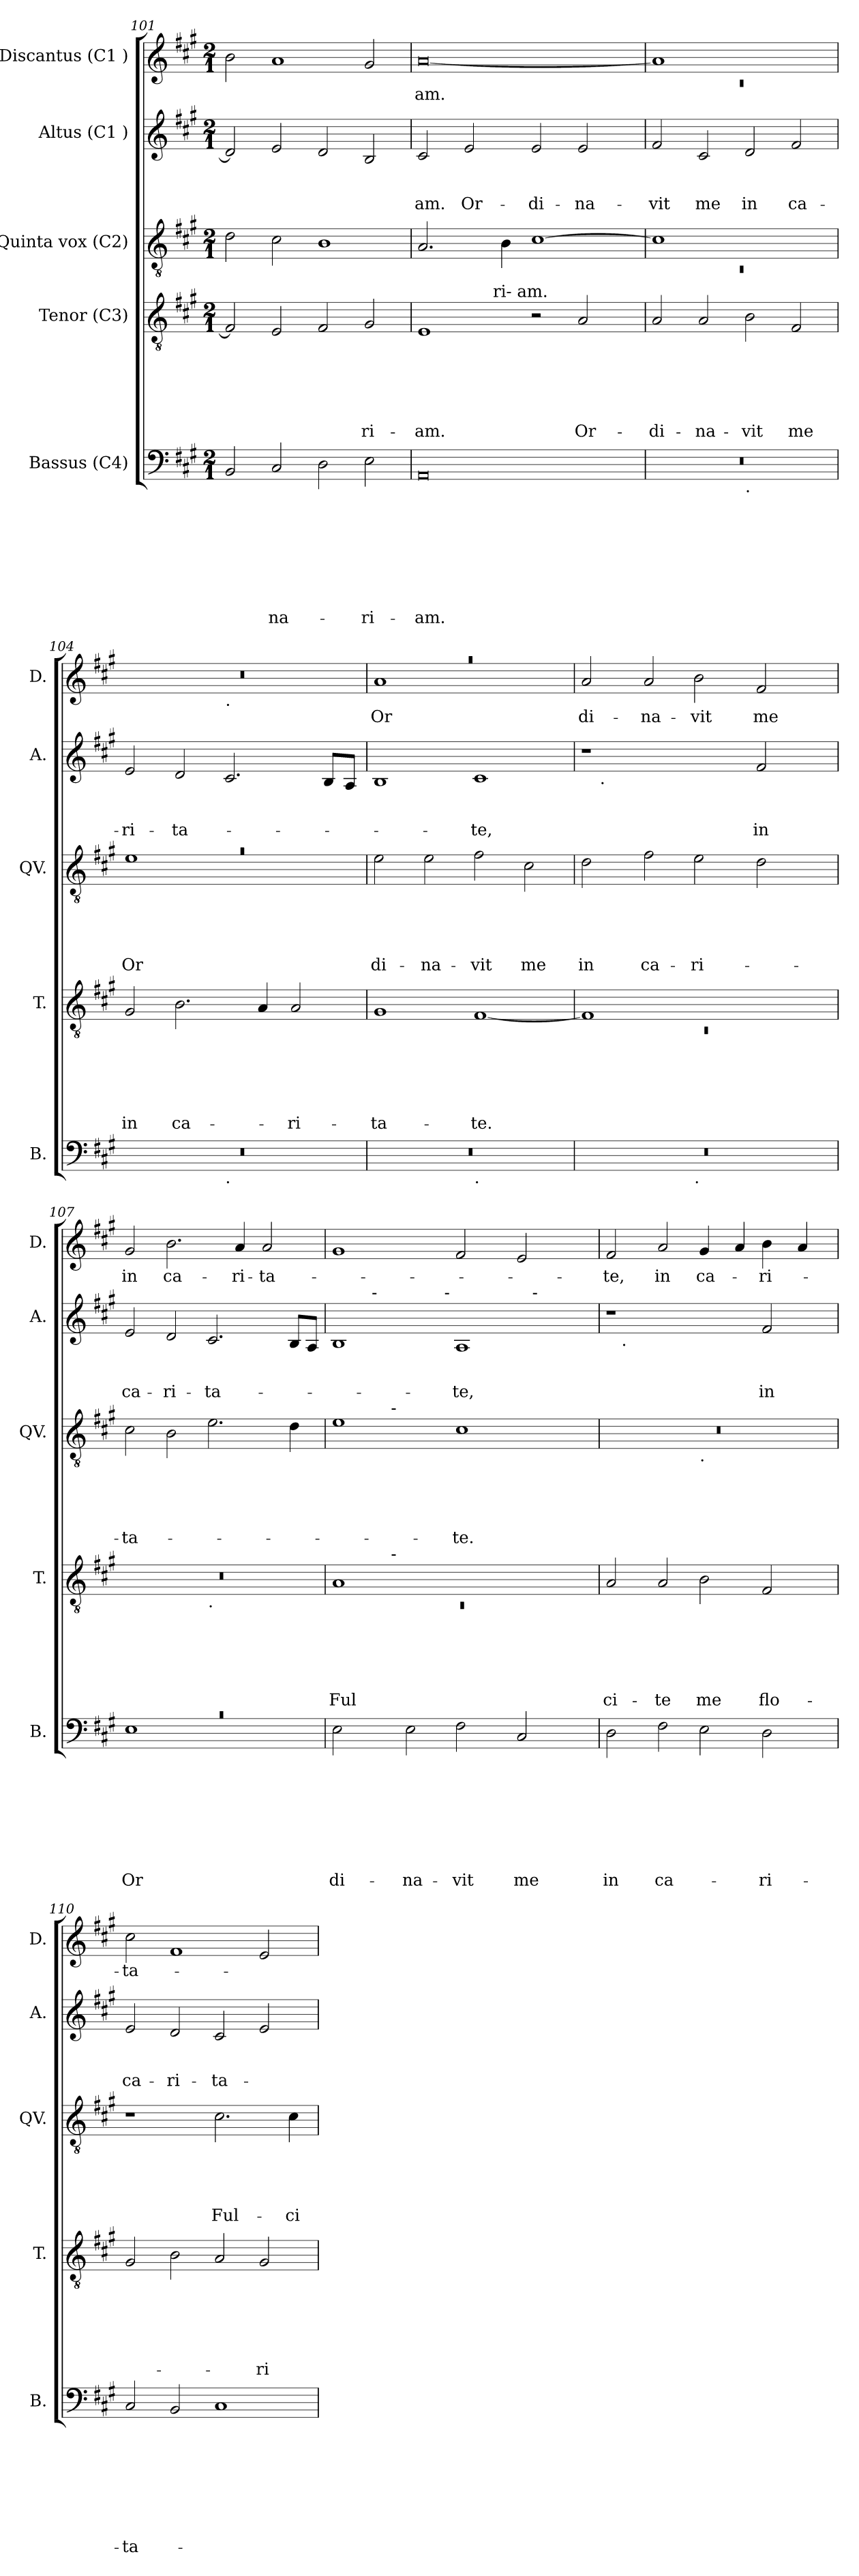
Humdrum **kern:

**kern	**text	**text	**text	**text	**text	**text	**text	**text	**kern	**text	**text	**text	**text	**text	**text	**kern	**text	**text	**text	**text	**text	**kern	**text	**text	**text	**kern	**text
*part5	*part5	*part5	*part5	*part5	*part5	*part5	*part5	*part5	*part4	*part4	*part4	*part4	*part4	*part4	*part4	*part3	*part3	*part3	*part3	*part3	*part3	*part2	*part2	*part2	*part2	*part1	*part1
*staff5	*staff5	*staff5	*staff5	*staff5	*staff5	*staff5	*staff5	*staff5	*staff4	*staff4	*staff4	*staff4	*staff4	*staff4	*staff4	*staff3	*staff3	*staff3	*staff3	*staff3	*staff3	*staff2	*staff2	*staff2	*staff2	*staff1	*staff1
*I"Bassus (C4)	*	*	*	*	*	*	*	*	*I"Tenor (C3)	*	*	*	*	*	*	*I"Quinta vox (C2)	*	*	*	*	*	*I"Altus (C1 )	*	*	*	*I"Discantus (C1 )	*
*I'B.	*	*	*	*	*	*	*	*	*I'T.	*	*	*	*	*	*	*I'QV.	*	*	*	*	*	*I'A.	*	*	*	*I'D.	*
*clefF4	*	*	*	*	*	*	*	*	*clefGv2	*	*	*	*	*	*	*clefGv2	*	*	*	*	*	*clefG2	*	*	*	*clefG2	*
*k[f#c#g#]	*	*	*	*	*	*	*	*	*k[f#c#g#]	*	*	*	*	*	*	*k[f#c#g#]	*	*	*	*	*	*k[f#c#g#]	*	*	*	*k[f#c#g#]	*
*A:	*	*	*	*	*	*	*	*	*A:	*	*	*	*	*	*	*A:	*	*	*	*	*	*A:	*	*	*	*A:	*
*M2/1	*	*	*	*	*	*	*	*	*M2/1	*	*	*	*	*	*	*M2/1	*	*	*	*	*	*M2/1	*	*	*	*M2/1	*
=101	=101	=101	=101	=101	=101	=101	=101	=101	=101	=101	=101	=101	=101	=101	=101	=101	=101	=101	=101	=101	=101	=101	=101	=101	=101	=101	=101
2BB/	.	.	.	.	.	.	.	.	2F#/]	.	.	.	.	.	.	2d\	.	.	.	.	.	2d/]	.	.	.	2b\	.
!	!	!	!	!	!	!	!	!LO:LY:b	!	!	!	!	!	!	!	!	!	!	!	!	!	!	!	!	!	!	!
2C#/	.	.	.	.	.	.	.	-na-	2E/	.	.	.	.	.	.	2c#\	.	.	.	.	.	2e/	.	.	.	1a	.
2D\	.	.	.	.	.	.	.	.	2F#/	.	.	.	.	.	.	1B	.	.	.	.	.	2d/	.	.	.	.	.
!	!	!	!	!	!	!	!	!LO:LY:b	!	!	!	!	!	!	!LO:LY:b	!	!	!	!	!	!	!	!	!	!	!	!
2E\	.	.	.	.	.	.	.	-ri-	2G#/	.	.	.	.	.	-ri-	.	.	.	.	.	.	2B/	.	.	.	2g#/	.
=102	=102	=102	=102	=102	=102	=102	=102	=102	=102	=102	=102	=102	=102	=102	=102	=102	=102	=102	=102	=102	=102	=102	=102	=102	=102	=102	=102
!	!	!	!	!	!	!	!	!LO:LY:b	!	!	!	!	!	!	!LO:LY:b	!	!	!	!	!	!	!	!	!	!LO:LY:b	!	!LO:LY:b
*	*	*	*	*	*	*	*	*	*^	*	*	*	*	*	*	*	*	*	*	*	*	*	*	*	*	*	*
0AA	.	.	.	.	.	.	.	-am.	1E	2ryy	.	.	.	.	.	-am.	2.A/	.	.	.	.	.	2c#/	.	.	-am.	[<0a	-am.
!	!	!	!	!	!	!	!	!	!	!	!	!	!	!	!	!	!	!	!	!	!	!	!	!	!	!LO:LY:b	!	!
.	.	.	.	.	.	.	.	.	.	8..ryy	.	.	.	.	.	.	.	.	.	.	.	.	2e/	.	.	Or-	.	.
!	!	!	!	!	!	!	!	!	!	!LO:TX:a:t=ri- am.	!	!	!	!	!	!	!	!	!	!	!	!	!	!	!	!	!	!
.	.	.	.	.	.	.	.	.	.	1ryy	.	.	.	.	.	.	.	.	.	.	.	.	.	.	.	.	.	.
.	.	.	.	.	.	.	.	.	.	.	.	.	.	.	.	.	4B\	.	.	.	.	.	.	.	.	.	.	.
!	!	!	!	!	!	!	!	!	!	!	!	!	!	!	!	!	!	!	!	!	!	!	!	!	!	!LO:LY:b	!	!
.	.	.	.	.	.	.	.	.	2r	.	.	.	.	.	.	.	[>1c#	.	.	.	.	.	2e/	.	.	-di-	.	.
!	!	!	!	!	!	!	!	!	!	!	!	!	!	!	!	!LO:LY:b	!	!	!	!	!	!	!	!	!	!LO:LY:b	!	!
.	.	.	.	.	.	.	.	.	2A/	.	.	.	.	.	.	Or-	.	.	.	.	.	.	2e/	.	.	-na-	.	.
.	.	.	.	.	.	.	.	.	.	4ryy	.	.	.	.	.	.	.	.	.	.	.	.	.	.	.	.	.	.
.	.	.	.	.	.	.	.	.	.	32ryy	.	.	.	.	.	.	.	.	.	.	.	.	.	.	.	.	.	.
=103	=103	=103	=103	=103	=103	=103	=103	=103	=103	=103	=103	=103	=103	=103	=103	=103	=103	=103	=103	=103	=103	=103	=103	=103	=103	=103	=103	=103
*	*	*	*	*	*	*	*	*	*	*	*	*	*	*	*	*	*^	*	*	*	*	*	*	*	*	*	*^	*
!	!	!	!	!	!	!	!	!	!	!	!	!	!	!	!	!LO:LY:b	!	!LO:N:vis=1	!	!	!	!	!	!	!	!	!LO:LY:b	!	!LO:N:vis=1	!
*^	*	*	*	*	*	*	*	*	*v	*v	*	*	*	*	*	*	*	*	*	*	*	*	*	*	*	*	*	*	*	*
0r	1ryy	.	.	.	.	.	.	.	.	2A/	.	.	.	.	.	-di-	1c#]	0rC	.	.	.	.	.	2f#/	.	.	-vit	1a]	0rc	.
!	!	!	!	!	!	!	!	!	!	!	!	!	!	!	!	!LO:LY:b	!	!	!	!	!	!	!	!	!	!	!LO:LY:b	!	!	!
.	.	.	.	.	.	.	.	.	.	2A/	.	.	.	.	.	-na-	.	.	.	.	.	.	.	2c#/	.	.	me	.	.	.
!	!LO:TX:b:t=.	!	!	!	!	!	!	!	!	!	!	!	!	!	!	!	!	!	!	!	!	!	!	!	!	!	!	!	!	!
!	!	!	!	!	!	!	!	!	!	!	!	!	!	!	!	!LO:LY:b	!	!	!	!	!	!	!	!	!	!	!LO:LY:b	!	!	!
.	1ryy	.	.	.	.	.	.	.	.	2B\	.	.	.	.	.	-vit	1ryy	.	.	.	.	.	.	2d/	.	.	in	1ryy	.	.
!	!	!	!	!	!	!	!	!	!	!	!	!	!	!	!	!LO:LY:b	!	!	!	!	!	!	!	!	!	!	!LO:LY:b	!	!	!
.	.	.	.	.	.	.	.	.	.	2F#/	.	.	.	.	.	me	.	.	.	.	.	.	.	2f#/	.	.	ca-	.	.	.
!!LO:LB:g=z	!!
=104	=104	=104	=104	=104	=104	=104	=104	=104	=104	=104	=104	=104	=104	=104	=104	=104	=104	=104	=104	=104	=104	=104	=104	=104	=104	=104	=104	=104	=104	=104
!	!	!	!	!	!	!	!	!	!	!	!	!	!	!	!	!LO:LY:b	!LO:N:vis=1	!	!	!	!	!	!LO:LY:b	!	!	!	!LO:LY:b	!	!	!
0r	1ryy	.	.	.	.	.	.	.	.	2G#/	.	.	.	.	.	in	0ra	1e	.	.	.	.	-Or-	2e/	.	.	-ri-	0r	1ryy	.
!	!	!	!	!	!	!	!	!	!	!	!	!	!	!	!	!LO:LY:b	!	!	!	!	!	!	!	!	!	!	!LO:LY:b	!	!	!
.	.	.	.	.	.	.	.	.	.	2.B\	.	.	.	.	.	ca-	.	.	.	.	.	.	.	2d/	.	.	-ta-	.	.	.
!	!	!	!	!	!	!	!	!	!	!	!	!	!	!	!	!	!	!	!	!	!	!	!	!	!	!	!	!	!LO:TX:b:t=.	!
!	!LO:TX:b:t=.	!	!	!	!	!	!	!	!	!	!	!	!	!	!	!	!	!	!	!	!	!	!	!	!	!	!	!	!	!
.	1ryy	.	.	.	.	.	.	.	.	.	.	.	.	.	.	.	.	1ryy	.	.	.	.	.	2.c#/	.	.	.	.	1ryy	.
.	.	.	.	.	.	.	.	.	.	4A/	.	.	.	.	.	.	.	.	.	.	.	.	.	.	.	.	.	.	.	.
!	!	!	!	!	!	!	!	!	!	!	!	!	!	!	!	!LO:LY:b	!	!	!	!	!	!	!	!	!	!	!	!	!	!
.	.	.	.	.	.	.	.	.	.	2A/	.	.	.	.	.	-ri-	.	.	.	.	.	.	.	.	.	.	.	.	.	.
.	.	.	.	.	.	.	.	.	.	.	.	.	.	.	.	.	.	.	.	.	.	.	.	8B/L	.	.	.	.	.	.
.	.	.	.	.	.	.	.	.	.	.	.	.	.	.	.	.	.	.	.	.	.	.	.	8A/J	.	.	.	.	.	.
*	*	*	*	*	*	*	*	*	*	*	*	*	*	*	*	*	*v	*v	*	*	*	*	*	*	*	*	*	*	*	*
=105	=105	=105	=105	=105	=105	=105	=105	=105	=105	=105	=105	=105	=105	=105	=105	=105	=105	=105	=105	=105	=105	=105	=105	=105	=105	=105	=105	=105	=105
!	!	!	!	!	!	!	!	!	!	!	!	!	!	!	!	!LO:LY:b	!	!	!	!	!	!LO:LY:b	!	!	!	!	!LO:N:vis=1	!	!LO:LY:b
0r	1ryy	.	.	.	.	.	.	.	.	1G#	.	.	.	.	.	-ta-	2e\	.	.	.	.	-di-	1B	.	.	.	0raa	1a	Or-
!	!	!	!	!	!	!	!	!	!	!	!	!	!	!	!	!	!	!	!	!	!	!LO:LY:b	!	!	!	!	!	!	!
.	.	.	.	.	.	.	.	.	.	.	.	.	.	.	.	.	2e\	.	.	.	.	-na-	.	.	.	.	.	.	.
!	!LO:TX:b:t=.	!	!	!	!	!	!	!	!	!	!	!	!	!	!	!	!	!	!	!	!	!	!	!	!	!	!	!	!
!	!	!	!	!	!	!	!	!	!	!	!	!	!	!	!	!LO:LY:b	!	!	!	!	!	!LO:LY:b	!	!	!	!LO:LY:b	!	!	!
.	1ryy	.	.	.	.	.	.	.	.	[<1F#	.	.	.	.	.	-te.	2f#\	.	.	.	.	-vit	1c#	.	.	-te,	.	1ryy	.
!	!	!	!	!	!	!	!	!	!	!	!	!	!	!	!	!	!	!	!	!	!	!LO:LY:b	!	!	!	!	!	!	!
.	.	.	.	.	.	.	.	.	.	.	.	.	.	.	.	.	2c#\	.	.	.	.	me	.	.	.	.	.	.	.
*	*	*	*	*	*	*	*	*	*	*	*	*	*	*	*	*	*	*	*	*	*	*	*	*	*	*	*v	*v	*
=106	=106	=106	=106	=106	=106	=106	=106	=106	=106	=106	=106	=106	=106	=106	=106	=106	=106	=106	=106	=106	=106	=106	=106	=106	=106	=106	=106	=106
*	*	*	*	*	*	*	*	*	*	*^	*	*	*	*	*	*	*	*	*	*	*	*	*	*	*	*	*	*
!	!	!	!	!	!	!	!	!	!	!	!LO:N:vis=1	!	!	!	!	!	!	!	!	!	!	!	!LO:LY:b	!	!	!	!	!	!LO:LY:b
*	*	*	*	*	*	*	*	*	*	*	*	*	*	*	*	*	*	*	*	*	*	*	*	*^	*	*	*	*	*
0r	1ryy	.	.	.	.	.	.	.	.	1F#]	0rC	.	.	.	.	.	.	2d\	.	.	.	.	in	1r	16.ryy	.	.	.	2a/	-di-
!	!	!	!	!	!	!	!	!	!	!	!	!	!	!	!	!	!	!	!	!	!	!	!	!	!LO:TX:b:t=.	!	!	!	!	!
.	.	.	.	.	.	.	.	.	.	.	.	.	.	.	.	.	.	.	.	.	.	.	.	.	1ryy	.	.	.	.	.
!	!	!	!	!	!	!	!	!	!	!	!	!	!	!	!	!	!	!	!	!	!	!	!LO:LY:b	!	!	!	!	!	!	!LO:LY:b
.	.	.	.	.	.	.	.	.	.	.	.	.	.	.	.	.	.	2f#\	.	.	.	.	ca-	.	.	.	.	.	2a/	-na-
!	!LO:TX:b:t=.	!	!	!	!	!	!	!	!	!	!	!	!	!	!	!	!	!	!	!	!	!	!	!	!	!	!	!	!	!
!	!	!	!	!	!	!	!	!	!	!	!	!	!	!	!	!	!	!	!	!	!	!	!LO:LY:b	!	!	!	!	!	!	!LO:LY:b
.	1ryy	.	.	.	.	.	.	.	.	1ryy	.	.	.	.	.	.	.	2e\	.	.	.	.	-ri-	2ryy	.	.	.	.	2b\	-vit
.	.	.	.	.	.	.	.	.	.	.	.	.	.	.	.	.	.	.	.	.	.	.	.	.	2ryy	.	.	.	.	.
!	!	!	!	!	!	!	!	!	!	!	!	!	!	!	!	!	!	!	!	!	!	!	!	!	!	!	!	!LO:LY:b	!	!LO:LY:b
.	.	.	.	.	.	.	.	.	.	.	.	.	.	.	.	.	.	2d\	.	.	.	.	.	2f#/	.	.	.	in	2f#/	me
.	.	.	.	.	.	.	.	.	.	.	.	.	.	.	.	.	.	.	.	.	.	.	.	.	4ryy	.	.	.	.	.
.	.	.	.	.	.	.	.	.	.	.	.	.	.	.	.	.	.	.	.	.	.	.	.	.	8ryy	.	.	.	.	.
.	.	.	.	.	.	.	.	.	.	.	.	.	.	.	.	.	.	.	.	.	.	.	.	.	32ryy	.	.	.	.	.
=107	=107	=107	=107	=107	=107	=107	=107	=107	=107	=107	=107	=107	=107	=107	=107	=107	=107	=107	=107	=107	=107	=107	=107	=107	=107	=107	=107	=107	=107	=107
!LO:N:vis=1	!	!	!	!	!	!	!	!	!LO:LY:b	!	!	!	!	!	!	!	!	!	!	!	!	!	!LO:LY:b	!	!	!	!	!LO:LY:b	!	!LO:LY:b
*	*	*	*	*	*	*	*	*	*	*	*	*	*	*	*	*	*	*	*	*	*	*	*	*v	*v	*	*	*	*	*
0rc	1E	.	.	.	.	.	.	.	Or-	0r	1ryy	.	.	.	.	.	.	2c#\	.	.	.	.	-ta-	2e/	.	.	ca-	2g#/	in
!	!	!	!	!	!	!	!	!	!	!	!	!	!	!	!	!	!	!	!	!	!	!	!	!	!	!	!LO:LY:b	!	!LO:LY:b
.	.	.	.	.	.	.	.	.	.	.	.	.	.	.	.	.	.	2B\	.	.	.	.	.	2d/	.	.	-ri-	2.b\	ca-
!	!	!	!	!	!	!	!	!	!	!	!LO:TX:b:t=.	!	!	!	!	!	!	!	!	!	!	!	!	!	!	!	!	!	!
!	!	!	!	!	!	!	!	!	!	!	!	!	!	!	!	!	!	!	!	!	!	!	!	!	!	!	!LO:LY:b	!	!
.	1ryy	.	.	.	.	.	.	.	.	.	1ryy	.	.	.	.	.	.	2.e\	.	.	.	.	.	2.c#/	.	.	-ta-	.	.
!	!	!	!	!	!	!	!	!	!	!	!	!	!	!	!	!	!	!	!	!	!	!	!	!	!	!	!	!	!LO:LY:b
.	.	.	.	.	.	.	.	.	.	.	.	.	.	.	.	.	.	.	.	.	.	.	.	.	.	.	.	4a/	-ri-
!	!	!	!	!	!	!	!	!	!	!	!	!	!	!	!	!	!	!	!	!	!	!	!	!	!	!	!	!	!LO:LY:b
.	.	.	.	.	.	.	.	.	.	.	.	.	.	.	.	.	.	.	.	.	.	.	.	.	.	.	.	2a/	-ta-
.	.	.	.	.	.	.	.	.	.	.	.	.	.	.	.	.	.	4d\	.	.	.	.	.	8B/L	.	.	.	.	.
.	.	.	.	.	.	.	.	.	.	.	.	.	.	.	.	.	.	.	.	.	.	.	.	8A/J	.	.	.	.	.
*v	*v	*	*	*	*	*	*	*	*	*	*	*	*	*	*	*	*	*	*	*	*	*	*	*	*	*	*	*	*
!!LO:LB:g=z
=108	=108	=108	=108	=108	=108	=108	=108	=108	=108	=108	=108	=108	=108	=108	=108	=108	=108	=108	=108	=108	=108	=108	=108	=108	=108	=108	=108	=108
!	!	!	!	!	!	!	!	!LO:LY:b	!	!LO:N:vis=1	!	!	!	!	!	!LO:LY:b	!	!	!	!	!	!	!	!	!	!	!	!
*	*	*	*	*	*	*	*	*	*	*^	*	*	*	*	*	*	*^	*	*	*	*	*	*^	*	*	*	*	*
*	*	*	*	*	*	*	*	*	*	*	*	*	*	*	*	*	*	*	*	*	*	*	*	*	*	*^	*	*	*	*	*
*	*	*	*	*	*	*	*	*	*	*	*	*	*	*	*	*	*	*	*	*	*	*	*	*	*	*	*^	*	*	*	*	*
2E\	.	.	.	.	.	.	.	-di-	4ryy	0rC	1A	.	.	.	.	.	Ful-	1e	4ryy	.	.	.	.	.	1B	4ryy	2...ryy	1ryy	.	.	.	1g#	.
.	.	.	.	.	.	.	.	.	8ryy	.	.	.	.	.	.	.	.	.	8ryy	.	.	.	.	.	.	16ryy	.	.	.	.	.	.	.
!	!	!	!	!	!	!	!	!	!	!	!	!	!	!	!	!	!	!	!	!	!	!	!	!	!	!LO:TX:a:t=-	!	!	!	!	!	!	!
.	.	.	.	.	.	.	.	.	.	.	.	.	.	.	.	.	.	.	.	.	.	.	.	.	.	1ryy	.	.	.	.	.	.	.
.	.	.	.	.	.	.	.	.	32ryy	.	.	.	.	.	.	.	.	.	32ryy	.	.	.	.	.	.	.	.	.	.	.	.	.	.
!	!	!	!	!	!	!	!	!	!	!	!	!	!	!	!	!	!	!	!LO:TX:a:t=-	!	!	!	!	!	!	!	!	!	!	!	!	!	!
!	!	!	!	!	!	!	!	!	!LO:TX:a:t=-	!	!	!	!	!	!	!	!	!	!	!	!	!	!	!	!	!	!	!	!	!	!	!	!
.	.	.	.	.	.	.	.	.	1ryy	.	.	.	.	.	.	.	.	.	1ryy	.	.	.	.	.	.	.	.	.	.	.	.	.	.
!	!	!	!	!	!	!	!	!LO:LY:b	!	!	!	!	!	!	!	!	!	!	!	!	!	!	!	!	!	!	!	!	!	!	!	!	!
2E\	.	.	.	.	.	.	.	-na-	.	.	.	.	.	.	.	.	.	.	.	.	.	.	.	.	.	.	.	.	.	.	.	.	.
!	!	!	!	!	!	!	!	!	!	!	!	!	!	!	!	!	!	!	!	!	!	!	!	!	!	!	!LO:TX:a:t=-	!	!	!	!	!	!
.	.	.	.	.	.	.	.	.	.	.	.	.	.	.	.	.	.	.	.	.	.	.	.	.	.	.	1ryy	.	.	.	.	.	.
!	!	!	!	!	!	!	!	!LO:LY:b	!	!	!	!	!	!	!	!	!	!	!	!	!	!	!	!LO:LY:b	!	!	!	!	!	!	!LO:LY:b	!	!
2F#\	.	.	.	.	.	.	.	-vit	.	.	1ryy	.	.	.	.	.	.	1c#	.	.	.	.	.	-te.	1A	.	.	2ryy	.	.	-te,	2f#/	.
.	.	.	.	.	.	.	.	.	.	.	.	.	.	.	.	.	.	.	.	.	.	.	.	.	.	2ryy	.	.	.	.	.	.	.
.	.	.	.	.	.	.	.	.	2ryy	.	.	.	.	.	.	.	.	.	2ryy	.	.	.	.	.	.	.	.	.	.	.	.	.	.
!	!	!	!	!	!	!	!	!LO:LY:b	!	!	!	!	!	!	!	!	!	!	!	!	!	!	!	!	!	!	!	!	!	!	!	!	!
2C#/	.	.	.	.	.	.	.	me	.	.	.	.	.	.	.	.	.	.	.	.	.	.	.	.	.	.	.	16.ryy	.	.	.	2e/	.
!	!	!	!	!	!	!	!	!	!	!	!	!	!	!	!	!	!	!	!	!	!	!	!	!	!	!	!	!LO:TX:a:t=-	!	!	!	!	!
.	.	.	.	.	.	.	.	.	.	.	.	.	.	.	.	.	.	.	.	.	.	.	.	.	.	.	.	4ryy	.	.	.	.	.
.	.	.	.	.	.	.	.	.	.	.	.	.	.	.	.	.	.	.	.	.	.	.	.	.	.	8.ryy	.	.	.	.	.	.	.
.	.	.	.	.	.	.	.	.	.	.	.	.	.	.	.	.	.	.	.	.	.	.	.	.	.	.	.	8ryy	.	.	.	.	.
.	.	.	.	.	.	.	.	.	16.ryy	.	.	.	.	.	.	.	.	.	16.ryy	.	.	.	.	.	.	.	.	.	.	.	.	.	.
.	.	.	.	.	.	.	.	.	.	.	.	.	.	.	.	.	.	.	.	.	.	.	.	.	.	.	16ryy	.	.	.	.	.	.
.	.	.	.	.	.	.	.	.	.	.	.	.	.	.	.	.	.	.	.	.	.	.	.	.	.	.	.	32ryy	.	.	.	.	.
=109	=109	=109	=109	=109	=109	=109	=109	=109	=109	=109	=109	=109	=109	=109	=109	=109	=109	=109	=109	=109	=109	=109	=109	=109	=109	=109	=109	=109	=109	=109	=109	=109	=109
!	!	!	!	!	!	!	!	!LO:LY:b	!	!	!	!	!	!	!	!	!LO:LY:b	!	!	!	!	!	!	!	!	!	!	!	!	!	!	!	!LO:LY:b
*	*	*	*	*	*	*	*	*	*v	*v	*v	*	*	*	*	*	*	*	*	*	*	*	*	*	*	*v	*v	*v	*	*	*	*	*
2D\	.	.	.	.	.	.	.	in	2A/	.	.	.	.	.	-ci-	0r	1ryy	.	.	.	.	.	1r	16.ryy	.	.	.	2f#/	-te,
!	!	!	!	!	!	!	!	!	!	!	!	!	!	!	!	!	!	!	!	!	!	!	!	!LO:TX:b:t=.	!	!	!	!	!
.	.	.	.	.	.	.	.	.	.	.	.	.	.	.	.	.	.	.	.	.	.	.	.	1ryy	.	.	.	.	.
!	!	!	!	!	!	!	!	!LO:LY:b	!	!	!	!	!	!	!LO:LY:b	!	!	!	!	!	!	!	!	!	!	!	!	!	!LO:LY:b
2F#\	.	.	.	.	.	.	.	ca-	2A/	.	.	.	.	.	-te	.	.	.	.	.	.	.	.	.	.	.	.	2a/	in
!	!	!	!	!	!	!	!	!	!	!	!	!	!	!	!	!	!LO:TX:b:t=.	!	!	!	!	!	!	!	!	!	!	!	!
!	!	!	!	!	!	!	!	!	!	!	!	!	!	!	!LO:LY:b	!	!	!	!	!	!	!	!	!	!	!	!	!	!LO:LY:b
2E\	.	.	.	.	.	.	.	.	2B\	.	.	.	.	.	me	.	1ryy	.	.	.	.	.	2ryy	.	.	.	.	4g#/	ca-
.	.	.	.	.	.	.	.	.	.	.	.	.	.	.	.	.	.	.	.	.	.	.	.	2ryy	.	.	.	.	.
.	.	.	.	.	.	.	.	.	.	.	.	.	.	.	.	.	.	.	.	.	.	.	.	.	.	.	.	4a/	.
!	!	!	!	!	!	!	!	!LO:LY:b	!	!	!	!	!	!	!LO:LY:b	!	!	!	!	!	!	!	!	!	!	!	!LO:LY:b	!	!LO:LY:b
2D\	.	.	.	.	.	.	.	-ri-	2F#/	.	.	.	.	.	flo-	.	.	.	.	.	.	.	2f#/	.	.	.	in	4b\	-ri-
.	.	.	.	.	.	.	.	.	.	.	.	.	.	.	.	.	.	.	.	.	.	.	.	4ryy	.	.	.	.	.
.	.	.	.	.	.	.	.	.	.	.	.	.	.	.	.	.	.	.	.	.	.	.	.	.	.	.	.	4a/	.
.	.	.	.	.	.	.	.	.	.	.	.	.	.	.	.	.	.	.	.	.	.	.	.	8ryy	.	.	.	.	.
.	.	.	.	.	.	.	.	.	.	.	.	.	.	.	.	.	.	.	.	.	.	.	.	32ryy	.	.	.	.	.
=110	=110	=110	=110	=110	=110	=110	=110	=110	=110	=110	=110	=110	=110	=110	=110	=110	=110	=110	=110	=110	=110	=110	=110	=110	=110	=110	=110	=110	=110
!	!	!	!	!	!	!	!	!LO:LY:b	!	!	!	!	!	!	!	!	!	!	!	!	!	!	!	!	!	!	!LO:LY:b	!	!LO:LY:b
*	*	*	*	*	*	*	*	*	*	*	*	*	*	*	*	*v	*v	*	*	*	*	*	*	*	*	*	*	*	*
*	*	*	*	*	*	*	*	*	*	*	*	*	*	*	*	*	*	*	*	*	*	*v	*v	*	*	*	*	*
2C#/	.	.	.	.	.	.	.	-ta-	2G#/	.	.	.	.	.	.	1r	.	.	.	.	.	2e/	.	.	ca-	2cc#\	-ta-
!	!	!	!	!	!	!	!	!	!	!	!	!	!	!	!	!	!	!	!	!	!	!	!	!	!LO:LY:b	!	!
2BB/	.	.	.	.	.	.	.	.	2B\	.	.	.	.	.	.	.	.	.	.	.	.	2d/	.	.	-ri-	1f#	.
!	!	!	!	!	!	!	!	!	!	!	!	!	!	!	!	!	!	!	!	!	!LO:LY:b	!	!	!	!LO:LY:b	!	!
1C#	.	.	.	.	.	.	.	.	2A/	.	.	.	.	.	.	2.c#\	.	.	.	.	Ful-	2c#/	.	.	-ta-	.	.
!	!	!	!	!	!	!	!	!	!	!	!	!	!	!	!LO:LY:b	!	!	!	!	!	!	!	!	!	!	!	!
.	.	.	.	.	.	.	.	.	2G#/	.	.	.	.	.	-ri-	.	.	.	.	.	.	2e/	.	.	.	2e/	.
!	!	!	!	!	!	!	!	!	!	!	!	!	!	!	!	!	!	!	!	!	!LO:LY:b	!	!	!	!	!	!
.	.	.	.	.	.	.	.	.	.	.	.	.	.	.	.	4c#\	.	.	.	.	-ci-	.	.	.	.	.	.
=	=	=	=	=	=	=	=	=	=	=	=	=	=	=	=	=	=	=	=	=	=	=	=	=	=	=	=
*-	*-	*-	*-	*-	*-	*-	*-	*-	*-	*-	*-	*-	*-	*-	*-	*-	*-	*-	*-	*-	*-	*-	*-	*-	*-	*-	*-
